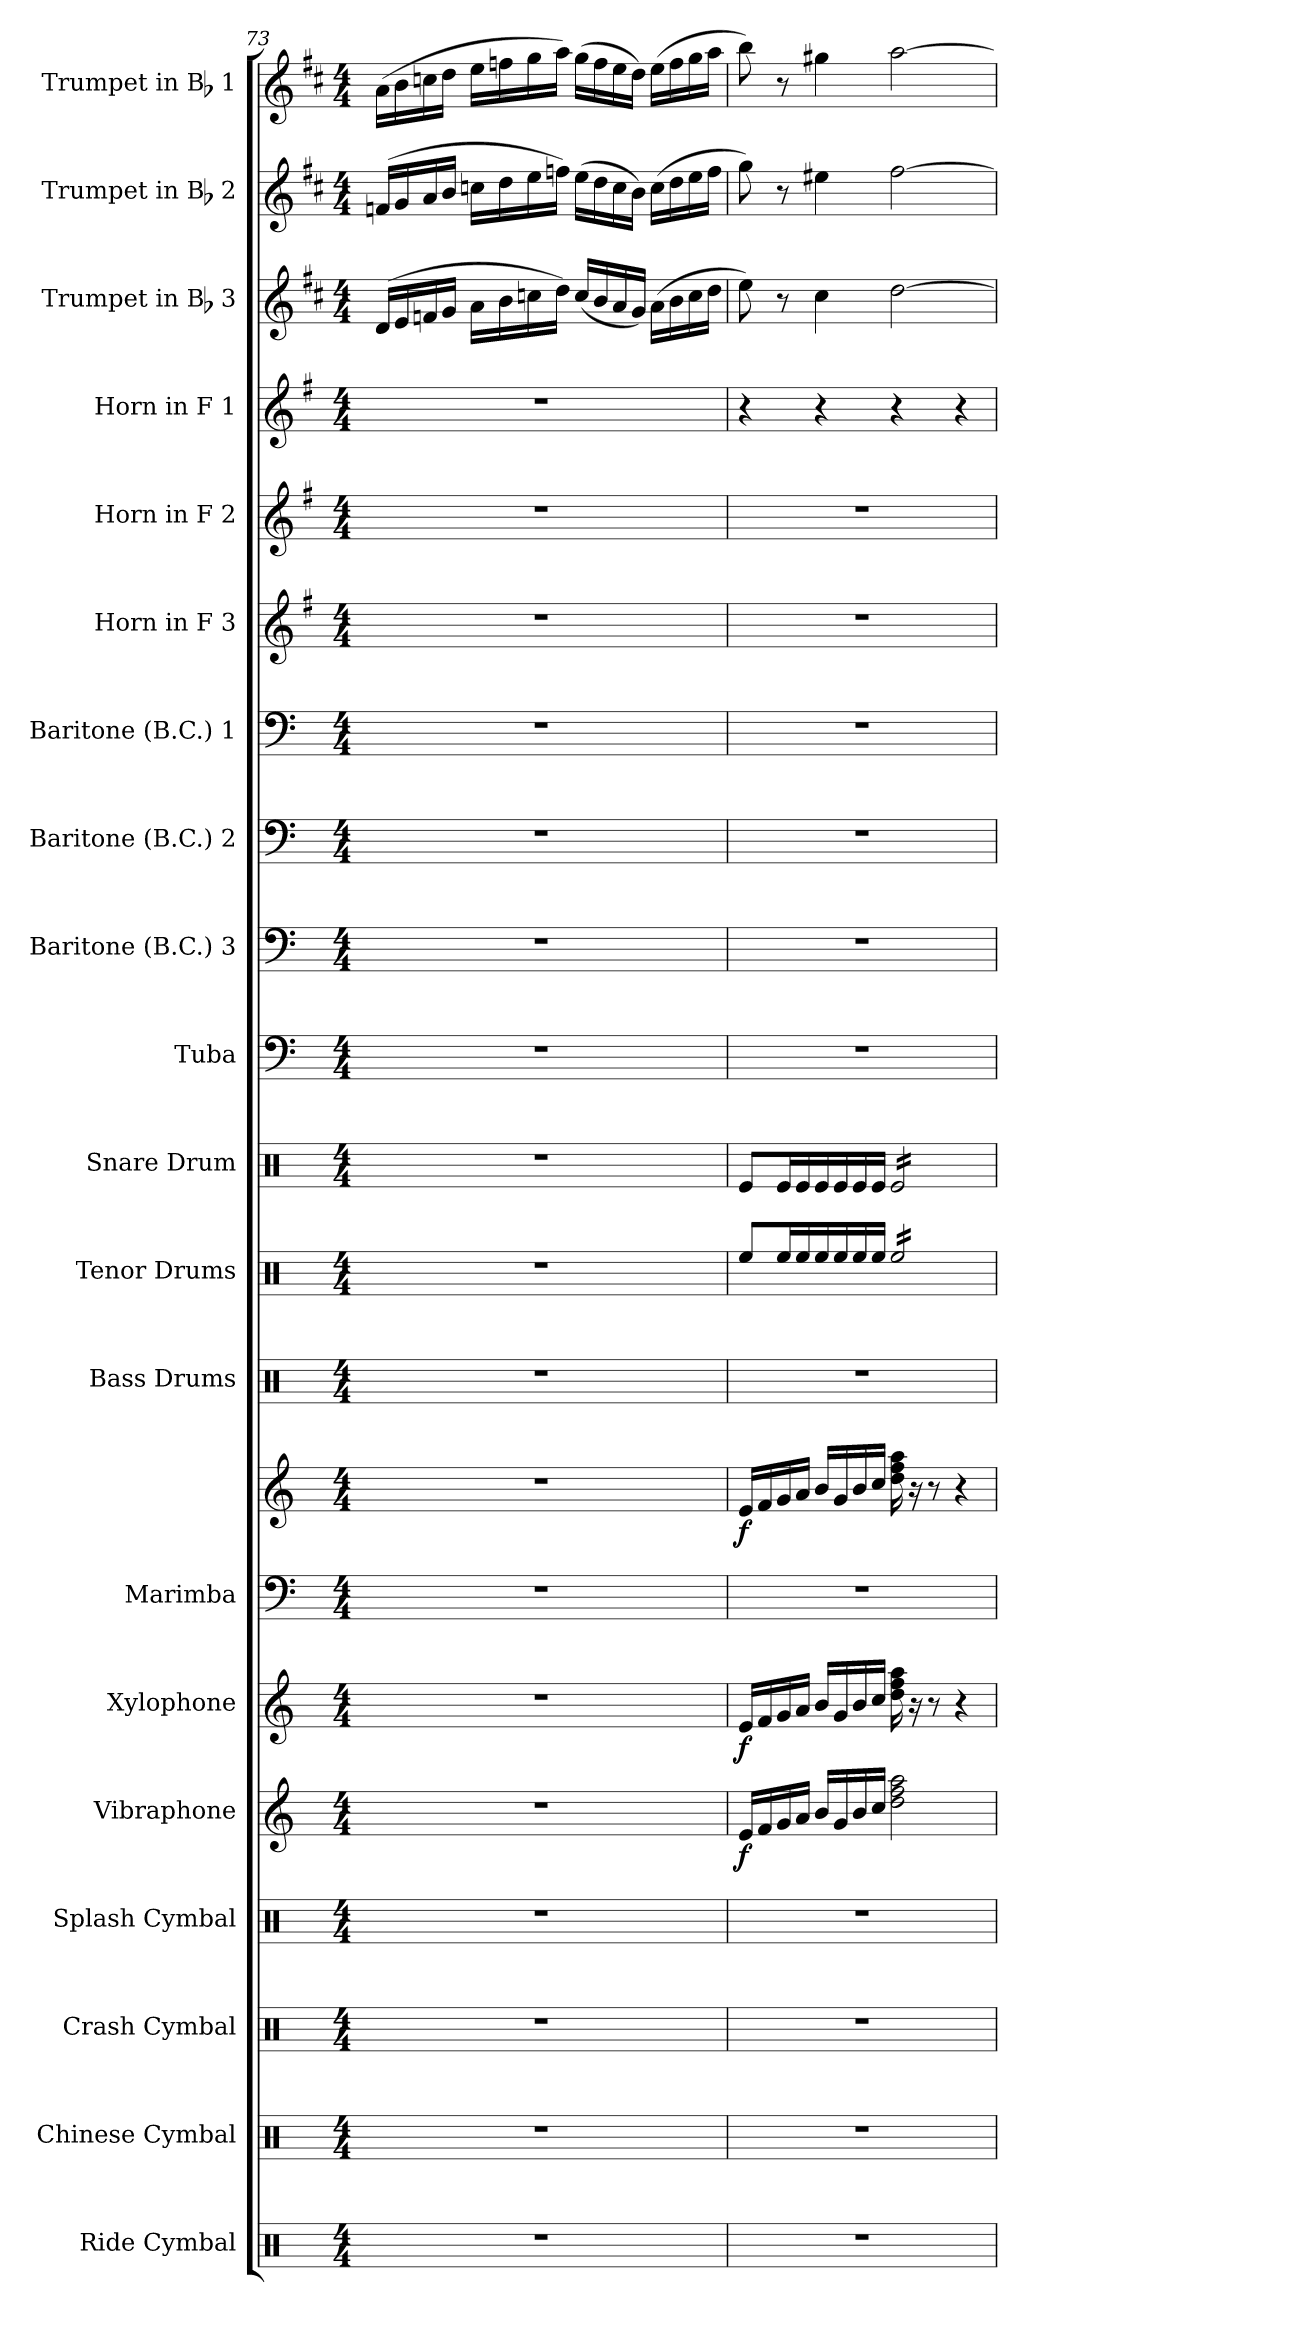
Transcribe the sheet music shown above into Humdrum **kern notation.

**kern	**kern	**kern	**kern	**kern	**dynam	**kern	**dynam	**kern	**kern	**dynam	**kern	**kern	**kern	**kern	**kern	**kern	**kern	**kern	**kern	**kern	**kern	**kern	**kern
*part20	*part19	*part18	*part17	*part16	*part16	*part15	*part15	*part14	*part14	*part14	*part13	*part12	*part11	*part10	*part9	*part8	*part7	*part6	*part5	*part4	*part3	*part2	*part1
*staff21	*staff20	*staff19	*staff18	*staff17	*staff17	*staff16	*staff16	*staff15	*staff14	*staff14/15	*staff13	*staff12	*staff11	*staff10	*staff9	*staff8	*staff7	*staff6	*staff5	*staff4	*staff3	*staff2	*staff1
*I"Ride Cymbal	*I"Chinese Cymbal	*I"Crash Cymbal	*I"Splash Cymbal	*I"Vibraphone	*	*I"Xylophone	*	*I"Marimba	*	*	*I"Bass Drums	*I"Tenor Drums	*I"Snare Drum	*I"Tuba	*I"Baritone (B.C.) 3	*I"Baritone (B.C.) 2	*I"Baritone (B.C.) 1	*I"Horn in F 3	*I"Horn in F 2	*I"Horn in F 1	*I"Trumpet in Bb 3	*I"Trumpet in Bb 2	*I"Trumpet in Bb 1
*I'R. Cym.	*I'Ch. Cym.	*I'Cr. Cym.	*I'Sp. Cym.	*I'Vib.	*	*I'Xyl.	*	*I'Mrm.	*	*	*I'BD	*I'TD	*I'SD	*I'Tuba	*I'Bar. 3	*I'Bar. 2	*I'Bar. 1	*I'Hn. 3	*I'Hn. 2	*I'Hn. 1	*	*	*
*clefX	*clefX	*clefX	*clefX	*clefG2	*	*clefG2	*	*clefF4	*clefG2	*	*clefX	*clefX	*clefX	*clefF4	*clefF4	*clefF4	*clefF4	*clefG2	*clefG2	*clefG2	*clefG2	*clefG2	*clefG2
*	*	*	*	*	*	*ITrd-7c-12	*	*	*	*	*	*	*	*	*	*	*	*ITrd4c7	*ITrd4c7	*ITrd4c7	*ITrd1c2	*ITrd1c2	*ITrd1c2
*k[]	*k[]	*k[]	*k[]	*k[]	*	*k[]	*	*k[]	*k[]	*	*k[]	*k[]	*k[]	*k[]	*k[]	*k[]	*k[]	*k[]	*k[]	*k[]	*k[]	*k[]	*k[]
*M4/4	*M4/4	*M4/4	*M4/4	*M4/4	*	*M4/4	*	*M4/4	*M4/4	*	*M4/4	*M4/4	*M4/4	*M4/4	*M4/4	*M4/4	*M4/4	*M4/4	*M4/4	*M4/4	*M4/4	*M4/4	*M4/4
=73	=73	=73	=73	=73	=73	=73	=73	=73	=73	=73	=73	=73	=73	=73	=73	=73	=73	=73	=73	=73	=73	=73	=73
1r	1r	1r	1r	1r	.	1r	.	1r	1r	.	1r	1r	1r	1r	1r	1r	1r	1r	1r	1r	(16c/LL	(16e-X/LL	(16g\LL
.	.	.	.	.	.	.	.	.	.	.	.	.	.	.	.	.	.	.	.	.	16d/	16f/	16a\
.	.	.	.	.	.	.	.	.	.	.	.	.	.	.	.	.	.	.	.	.	16e-X/	16g/	16b-X\
.	.	.	.	.	.	.	.	.	.	.	.	.	.	.	.	.	.	.	.	.	16f/JJ	16a/JJ	16cc\JJ
.	.	.	.	.	.	.	.	.	.	.	.	.	.	.	.	.	.	.	.	.	16g\LL	16b-X\LL	16dd\LL
.	.	.	.	.	.	.	.	.	.	.	.	.	.	.	.	.	.	.	.	.	16a\	16cc\	16ee-X\
.	.	.	.	.	.	.	.	.	.	.	.	.	.	.	.	.	.	.	.	.	16b-X\	16dd\	16ff\
.	.	.	.	.	.	.	.	.	.	.	.	.	.	.	.	.	.	.	.	.	16cc\JJ)	16ee-X\JJ)	16gg\JJ)
.	.	.	.	.	.	.	.	.	.	.	.	.	.	.	.	.	.	.	.	.	(16b-/LL	(16dd\LL	(16ff\LL
.	.	.	.	.	.	.	.	.	.	.	.	.	.	.	.	.	.	.	.	.	16a/	16cc\	16ee-\
.	.	.	.	.	.	.	.	.	.	.	.	.	.	.	.	.	.	.	.	.	16g/	16b-\	16dd\
.	.	.	.	.	.	.	.	.	.	.	.	.	.	.	.	.	.	.	.	.	16f/JJ)	16a\JJ)	16cc\JJ)
.	.	.	.	.	.	.	.	.	.	.	.	.	.	.	.	.	.	.	.	.	(16g\LL	(16b-\LL	(16dd\LL
.	.	.	.	.	.	.	.	.	.	.	.	.	.	.	.	.	.	.	.	.	16a\	16cc\	16ee-\
.	.	.	.	.	.	.	.	.	.	.	.	.	.	.	.	.	.	.	.	.	16b-\	16dd\	16ff\
.	.	.	.	.	.	.	.	.	.	.	.	.	.	.	.	.	.	.	.	.	16cc\JJ	16ee-\JJ	16gg\JJ
!!LO:PB:g=z
=74	=74	=74	=74	=74	=74	=74	=74	=74	=74	=74	=74	=74	=74	=74	=74	=74	=74	=74	=74	=74	=74	=74	=74
!	!	!	!	!	!LO:DY:b	!	!LO:DY:b	!	!	!LO:DY:b	!	!	!	!	!	!	!	!	!	!	!	!	!
1r	1r	1r	1r	16e/LL	f	16ee/LL	f	1r	16e/LL	f	1r	8Ree/L	8Re/L	1r	1r	1r	1r	1r	1r	4r	8dd\)	8ff\)	8aa\)
.	.	.	.	16f/	.	16ff/	.	.	16f/	.	.	.	.	.	.	.	.	.	.	.	.	.	.
*	*	*	*	*	*	*	*	*	*	*	*	*tremolo	*	*	*	*	*	*	*	*	*	*	*
*	*	*	*	*	*	*	*	*	*	*	*	*	*tremolo	*	*	*	*	*	*	*	*	*	*
.	.	.	.	16g/	.	16gg/	.	.	16g/	.	.	16Ree/	16Re/	.	.	.	.	.	.	.	8r	8r	8r
.	.	.	.	16a/JJ	.	16aa/JJ	.	.	16a/JJ	.	.	16Ree/	16Re/	.	.	.	.	.	.	.	.	.	.
.	.	.	.	16b/LL	.	16bb/LL	.	.	16b/LL	.	.	16Ree/	16Re/	.	.	.	.	.	.	4r	4b\	4dd#X\	4ff#X\
.	.	.	.	16g/	.	16gg/	.	.	16g/	.	.	16Ree/	16Re/	.	.	.	.	.	.	.	.	.	.
.	.	.	.	16b/	.	16bb/	.	.	16b/	.	.	16Ree/	16Re/	.	.	.	.	.	.	.	.	.	.
.	.	.	.	16cc/JJ	.	16ccc/JJ	.	.	16cc/JJ	.	.	16Ree/JJ	16Re/JJ	.	.	.	.	.	.	.	.	.	.
.	.	.	.	2dd\ 2ff\ 2aa\	.	16ddd\ 16fff\ 16aaa\	.	.	16dd\ 16ff\ 16aa\	.	.	16Ree/LL	16Re/LL	.	.	.	.	.	.	4r	[2cc\	[2ee\	[2gg\
.	.	.	.	.	.	16r	.	.	16r	.	.	16Ree/	16Re/	.	.	.	.	.	.	.	.	.	.
.	.	.	.	.	.	8r	.	.	8r	.	.	16Ree/	16Re/	.	.	.	.	.	.	.	.	.	.
.	.	.	.	.	.	.	.	.	.	.	.	16Ree/	16Re/	.	.	.	.	.	.	.	.	.	.
.	.	.	.	.	.	4r	.	.	4r	.	.	16Ree/	16Re/	.	.	.	.	.	.	4r	.	.	.
.	.	.	.	.	.	.	.	.	.	.	.	16Ree/	16Re/	.	.	.	.	.	.	.	.	.	.
.	.	.	.	.	.	.	.	.	.	.	.	16Ree/	16Re/	.	.	.	.	.	.	.	.	.	.
.	.	.	.	.	.	.	.	.	.	.	.	16Ree/JJ	16Re/JJ	.	.	.	.	.	.	.	.	.	.
*	*	*	*	*	*	*	*	*	*	*	*	*	*Xtremolo	*	*	*	*	*	*	*	*	*	*
*	*	*	*	*	*	*	*	*	*	*	*	*Xtremolo	*	*	*	*	*	*	*	*	*	*	*
=	=	=	=	=	=	=	=	=	=	=	=	=	=	=	=	=	=	=	=	=	=	=	=
*-	*-	*-	*-	*-	*-	*-	*-	*-	*-	*-	*-	*-	*-	*-	*-	*-	*-	*-	*-	*-	*-	*-	*-
